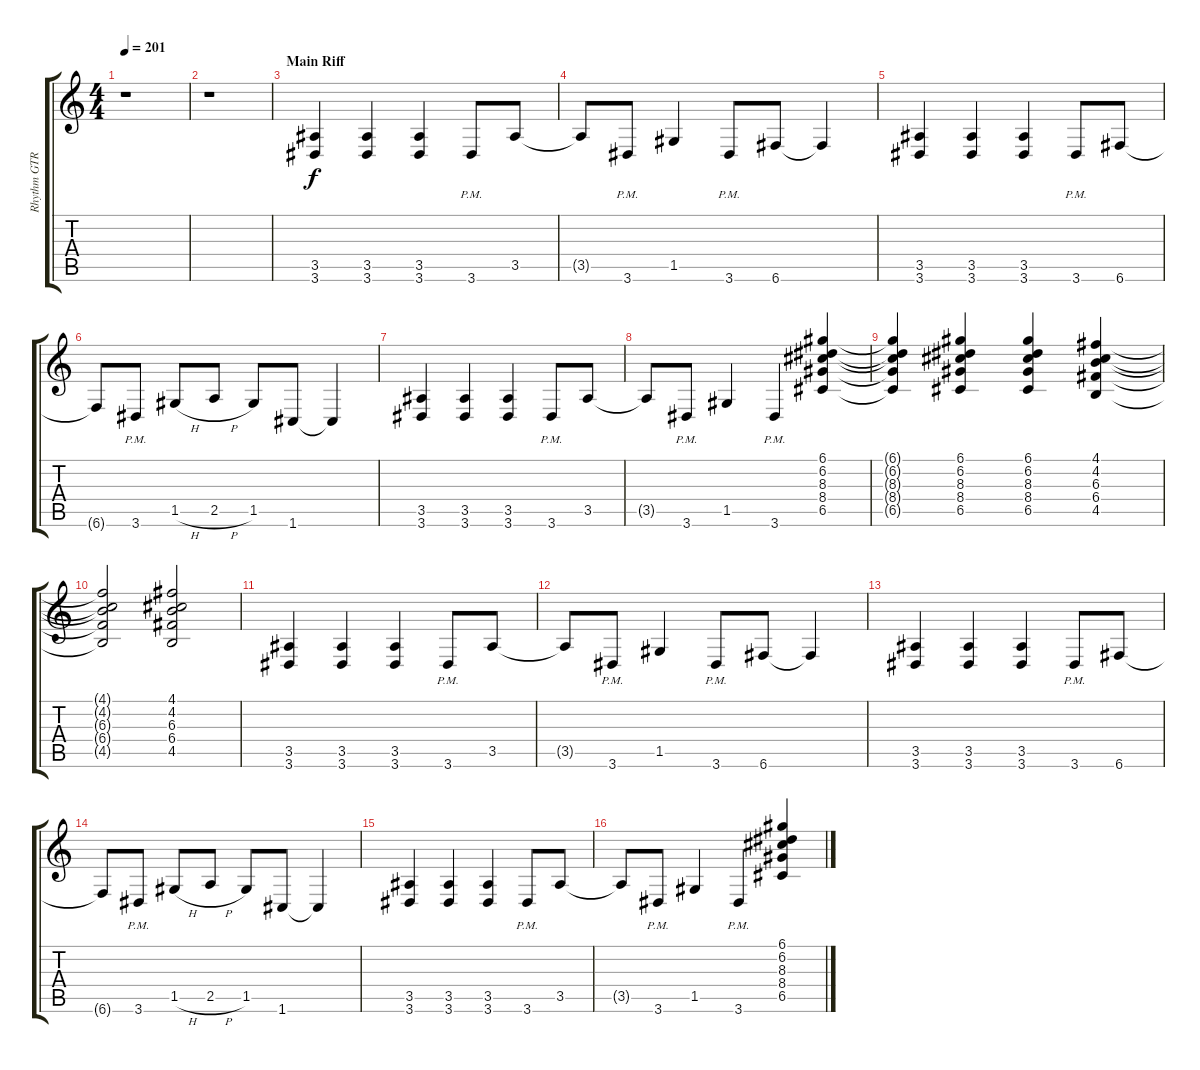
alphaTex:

\track ("Rhythm GTR 1" "Rhythm GTR") {instrument overdrivenguitar}
\staff {score tabs}
\tuning (D4 A3 F3 C3 G2 C2) {hide}
\ts (4 4)
\tempo 201
\clef g2
\ks aminor
r.1{dy f} |
r.1 |
\section ("" "Main Riff")
(3.5 3.6).4 (3.5 3.6).4 (3.5 3.6).4 3.6{pm}.8 3.5.8 |
3.5{t}.8 3.6{pm}.8 1.5.4 3.6{pm}.8 6.6.8 6.6{t}.4 |
(3.5 3.6).4 (3.5 3.6).4 (3.5 3.6).4 3.6{pm}.8 6.6.8 |
6.6{t}.8 3.6{pm}.8 1.5{h}.8 2.5{h}.8 1.5.8 1.6.8 1.6{t}.4 |
(3.5 3.6).4 (3.5 3.6).4 (3.5 3.6).4 3.6{pm}.8 3.5.8 |
3.5{t}.8 3.6{pm}.8 1.5.4 3.6{pm}.4 (6.1 6.2 8.3 8.4 6.5).4 |
(6.1{t} 6.2{t} 8.3{t} 8.4{t} 6.5{t}).4 (6.1 6.2 8.3 8.4 6.5).4 (6.1 6.2 8.3 8.4 6.5).4 (4.1 4.2 6.3 6.4 4.5).4 |
(4.1{t} 4.2{t} 6.3{t} 6.4{t} 4.5{t}).2 (4.1 4.2 6.3 6.4 4.5).2 |
(3.5 3.6).4 (3.5 3.6).4 (3.5 3.6).4 3.6{pm}.8 3.5.8 |
3.5{t}.8 3.6{pm}.8 1.5.4 3.6{pm}.8 6.6.8 6.6{t}.4 |
(3.5 3.6).4 (3.5 3.6).4 (3.5 3.6).4 3.6{pm}.8 6.6.8 |
6.6{t}.8 3.6{pm}.8 1.5{h}.8 2.5{h}.8 1.5.8 1.6.8 1.6{t}.4 |
(3.5 3.6).4 (3.5 3.6).4 (3.5 3.6).4 3.6{pm}.8 3.5.8 |
3.5{t}.8 3.6{pm}.8 1.5.4 3.6{pm}.4 (6.1 6.2 8.3 8.4 6.5).4
